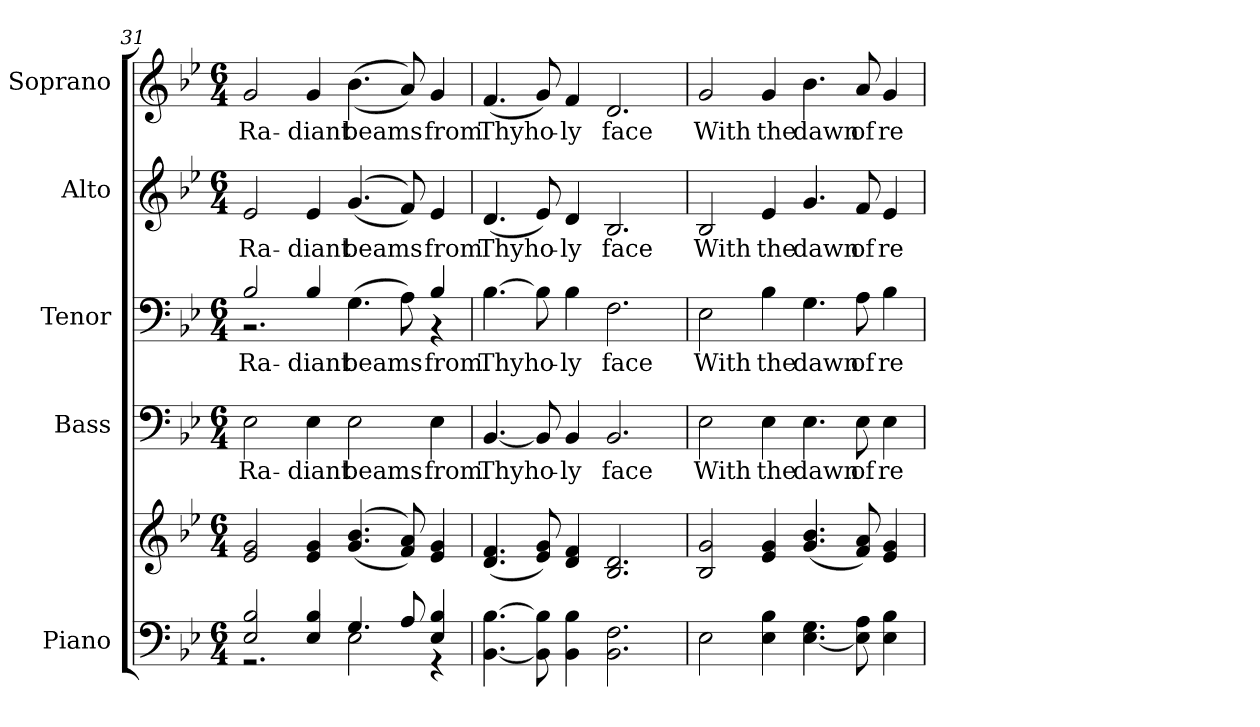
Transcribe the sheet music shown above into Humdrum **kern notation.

**kern	**kern	**kern	**text	**kern	**text	**kern	**text	**kern	**text
*part5	*part5	*part4	*part4	*part3	*part3	*part2	*part2	*part1	*part1
*staff6	*staff5	*staff4	*staff4	*staff3	*staff3	*staff2	*staff2	*staff1	*staff1
*I"Piano	*	*I"Bass	*	*I"Tenor	*	*I"Alto	*	*I"Soprano	*
*I'Pno.	*	*I'B.	*	*I'T.	*	*I'A.	*	*I'S.	*
!!LO:PB:g=z
*clefF4	*clefG2	*clefF4	*	*clefF4	*	*clefG2	*	*clefG2	*
*k[b-e-]	*k[b-e-]	*k[b-e-]	*	*k[b-e-]	*	*k[b-e-]	*	*k[b-e-]	*
*B-:	*B-:	*B-:	*	*B-:	*	*B-:	*	*B-:	*
*M6/4	*M6/4	*M6/4	*	*M6/4	*	*M6/4	*	*M6/4	*
=31	=31	=31	=31	=31	=31	=31	=31	=31	=31
*^	*	*	*	*	*	*	*	*	*
!	!	!	!	!LO:LY:b:color=#000000	!	!	!	!	!	!
!	!	!	!	!	!	!LO:LY:b:color=#000000	!	!	!	!
*	*	*	*	*	*^	*	*	*	*	*
!	!	!	!	!	!	!	!	!	!LO:LY:b:color=#000000	!	!
!	!	!	!	!	!	!	!	!	!	!	!LO:LY:b:color=#000000
2E-i/ 2B-i	2.r	2e-i/ 2gi	2E-i\	Ra-	2B-i/	2.r	Ra-	2e-i/	Ra-	2gi/	Ra-
!	!	!	!	!LO:LY:b:color=#000000	!	!	!	!	!	!	!
!	!	!	!	!	!	!	!LO:LY:b:color=#000000	!	!	!	!
!	!	!	!	!	!	!	!	!	!LO:LY:b:color=#000000	!	!
!	!	!	!	!	!	!	!	!	!	!	!LO:LY:b:color=#000000
4E-i/ 4B-i	.	4e-i/ 4gi	4E-i\	-diant	4B-i/	.	-diant	4e-i/	-diant	4gi/	-diant
!	!	!	!	!LO:LY:b:color=#000000	!	!	!	!	!	!	!
!	!	!	!	!	!	!	!LO:LY:b:color=#000000	!	!	!	!
!	!	!	!	!	!	!	!	!	!LO:LY:b:color=#000000	!	!
!	!	!	!	!	!	!	!	!	!	!	!LO:LY:b:color=#000000
4.Gi/	2E-i\	((4.gi/ 4.b-i	2E-i\	beams	(4.Gi\	2ryy	beams	((4.gi/	beams	((4.b-i\	beams
8Ai/	.	8fi/ 8ai))	.	.	8Ai\)	.	.	8fi/))	.	8ai/))	.
!	!	!	!	!LO:LY:b:color=#000000	!	!	!	!	!	!	!
!	!	!	!	!	!	!	!LO:LY:b:color=#000000	!	!	!	!
!	!	!	!	!	!	!	!	!	!LO:LY:b:color=#000000	!	!
!	!	!	!	!	!	!	!	!	!	!	!LO:LY:b:color=#000000
4E-i/ 4B-i	4r	4e-i/ 4gi	4E-i\	from	4B-i/	4r	from	4e-i/	from	4gi/	from
*v	*v	*	*	*	*v	*v	*	*	*	*	*
=32	=32	=32	=32	=32	=32	=32	=32	=32	=32
*^	*	*	*	*^	*	*	*	*	*
!	!	!	!	!LO:LY:b:color=#000000	!	!	!	!	!	!	!
*v	*v	*	*	*	*v	*v	*	*	*	*	*
*^	*	*	*	*^	*	*	*	*	*
!	!	!	!	!	!	!	!LO:LY:b:color=#000000	!	!	!	!
*v	*v	*	*	*	*v	*v	*	*	*	*	*
*^	*	*	*	*^	*	*	*	*	*
!	!	!	!	!	!	!	!	!	!LO:LY:b:color=#000000	!	!
*v	*v	*	*	*	*v	*v	*	*	*	*	*
*^	*	*	*	*^	*	*	*	*	*
!	!	!	!	!	!	!	!	!	!	!	!LO:LY:b:color=#000000
*v	*v	*	*	*	*v	*v	*	*	*	*	*
[<4.BB-i\ [>4.B-i	(4.di/ 4.fi	[<4.BB-i/	Thy	[>4.B-i\	Thy	(4.di/	Thy	(4.fi/	Thy
!	!	!	!LO:LY:b:color=#000000	!	!	!	!	!	!
!	!	!	!	!	!LO:LY:b:color=#000000	!	!	!	!
!	!	!	!	!	!	!	!LO:LY:b:color=#000000	!	!
!	!	!	!	!	!	!	!	!	!LO:LY:b:color=#000000
8BB-i\] 8B-i]	8e-i/ 8gi)	8BB-i/]	ho-	8B-i\]	ho-	8e-i/)	ho-	8gi/)	ho-
!	!	!	!LO:LY:b:color=#000000	!	!	!	!	!	!
!	!	!	!	!	!LO:LY:b:color=#000000	!	!	!	!
!	!	!	!	!	!	!	!LO:LY:b:color=#000000	!	!
!	!	!	!	!	!	!	!	!	!LO:LY:b:color=#000000
4BB-i\ 4B-i	4di/ 4fi	4BB-i/	-ly	4B-i\	-ly	4di/	-ly	4fi/	-ly
!	!	!	!LO:LY:b:color=#000000	!	!	!	!	!	!
!	!	!	!	!	!LO:LY:b:color=#000000	!	!	!	!
!	!	!	!	!	!	!	!LO:LY:b:color=#000000	!	!
!	!	!	!	!	!	!	!	!	!LO:LY:b:color=#000000
2.BB-i\ 2.Fi	2.B-i/ 2.di	2.BB-i/	face	2.Fi\	face	2.B-i/	face	2.di/	face
!!LO:PB:g=z
=33	=33	=33	=33	=33	=33	=33	=33	=33	=33
!	!	!	!LO:LY:b:color=#000000	!	!	!	!	!	!
!	!	!	!	!	!LO:LY:b:color=#000000	!	!	!	!
!	!	!	!	!	!	!	!LO:LY:b:color=#000000	!	!
!	!	!	!	!	!	!	!	!	!LO:LY:b:color=#000000
2E-i\	2B-i/ 2gi	2E-i\	With	2E-i\	With	2B-i/	With	2gi/	With
!	!	!	!LO:LY:b:color=#000000	!	!	!	!	!	!
!	!	!	!	!	!LO:LY:b:color=#000000	!	!	!	!
!	!	!	!	!	!	!	!LO:LY:b:color=#000000	!	!
!	!	!	!	!	!	!	!	!	!LO:LY:b:color=#000000
4E-i\ 4B-i	4e-i/ 4gi	4E-i\	the	4B-i\	the	4e-i/	the	4gi/	the
!	!	!	!LO:LY:b:color=#000000	!	!	!	!	!	!
!	!	!	!	!	!LO:LY:b:color=#000000	!	!	!	!
!	!	!	!	!	!	!	!LO:LY:b:color=#000000	!	!
!	!	!	!	!	!	!	!	!	!LO:LY:b:color=#000000
[<4.E-i\ 4.Gi	(4.gi/ 4.b-i	4.E-i\	dawn	4.Gi\	dawn	4.gi/	dawn	4.b-i\	dawn
!	!	!	!LO:LY:b:color=#000000	!	!	!	!	!	!
!	!	!	!	!	!LO:LY:b:color=#000000	!	!	!	!
!	!	!	!	!	!	!	!LO:LY:b:color=#000000	!	!
!	!	!	!	!	!	!	!	!	!LO:LY:b:color=#000000
8E-i\] 8Ai	(8fi/ 8ai)	8E-i\	of	8Ai\	of	8fi/	of	8ai/	of
!	!	!	!LO:LY:b:color=#000000	!	!	!	!	!	!
!	!	!	!	!	!LO:LY:b:color=#000000	!	!	!	!
!	!	!	!	!	!	!	!LO:LY:b:color=#000000	!	!
!	!	!	!	!	!	!	!	!	!LO:LY:b:color=#000000
4E-i\ 4B-i	4e-i/ 4gi	4E-i\	re-	4B-i\	re-	4e-i/	re-	4gi/	re-
=	=	=	=	=	=	=	=	=	=
*-	*-	*-	*-	*-	*-	*-	*-	*-	*-
